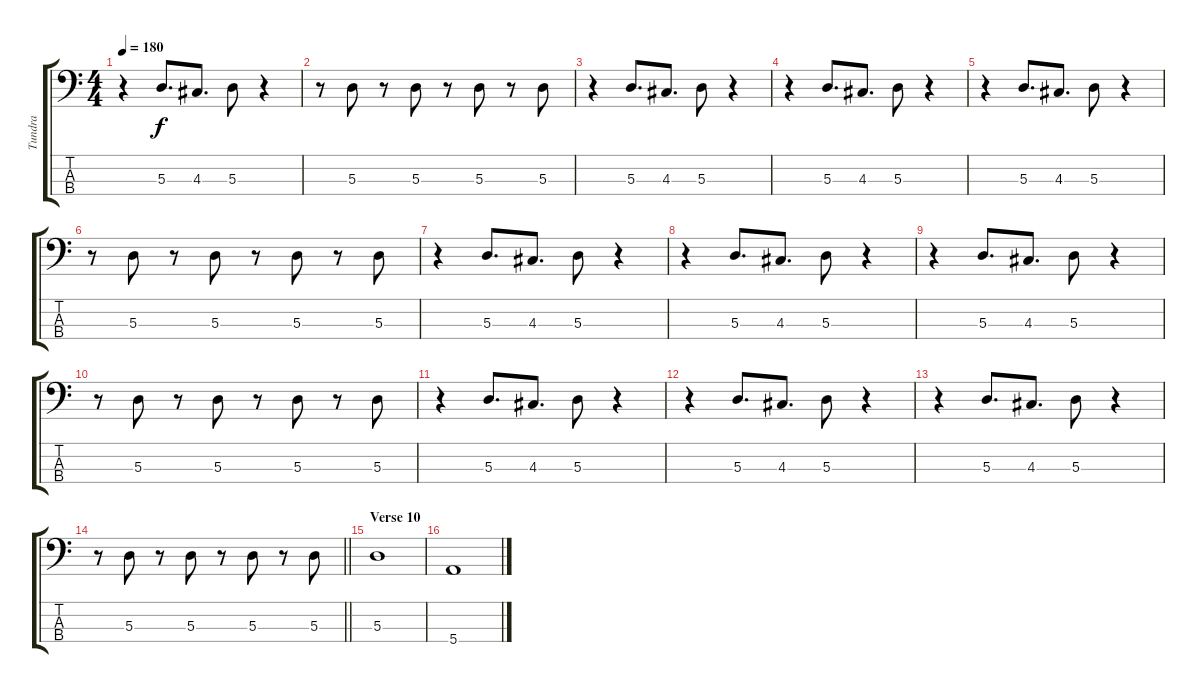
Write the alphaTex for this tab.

\track ("Tundra" "Tundra") {instrument electricbassfinger}
\staff {score tabs}
\tuning (G2 D2 A1 E1) {hide}
\ts (4 4)
\tempo 180
\clef f4
\ks c
r.4{dy f} 5.3.8{d} 4.3.8{d} 5.3.8 r.4 |
r.8 5.3.8 r.8 5.3.8 r.8 5.3.8 r.8 5.3.8 |
r.4 5.3.8{d} 4.3.8{d} 5.3.8 r.4 |
r.4 5.3.8{d} 4.3.8{d} 5.3.8 r.4 |
r.4 5.3.8{d} 4.3.8{d} 5.3.8 r.4 |
r.8 5.3.8 r.8 5.3.8 r.8 5.3.8 r.8 5.3.8 |
r.4 5.3.8{d} 4.3.8{d} 5.3.8 r.4 |
r.4 5.3.8{d} 4.3.8{d} 5.3.8 r.4 |
r.4 5.3.8{d} 4.3.8{d} 5.3.8 r.4 |
r.8 5.3.8 r.8 5.3.8 r.8 5.3.8 r.8 5.3.8 |
r.4 5.3.8{d} 4.3.8{d} 5.3.8 r.4 |
r.4 5.3.8{d} 4.3.8{d} 5.3.8 r.4 |
r.4 5.3.8{d} 4.3.8{d} 5.3.8 r.4 |
\barLineRight lightlight
r.8 5.3.8 r.8 5.3.8 r.8 5.3.8 r.8 5.3.8 |
\section ("" "Verse 10")
5.3.1 |
5.4.1
